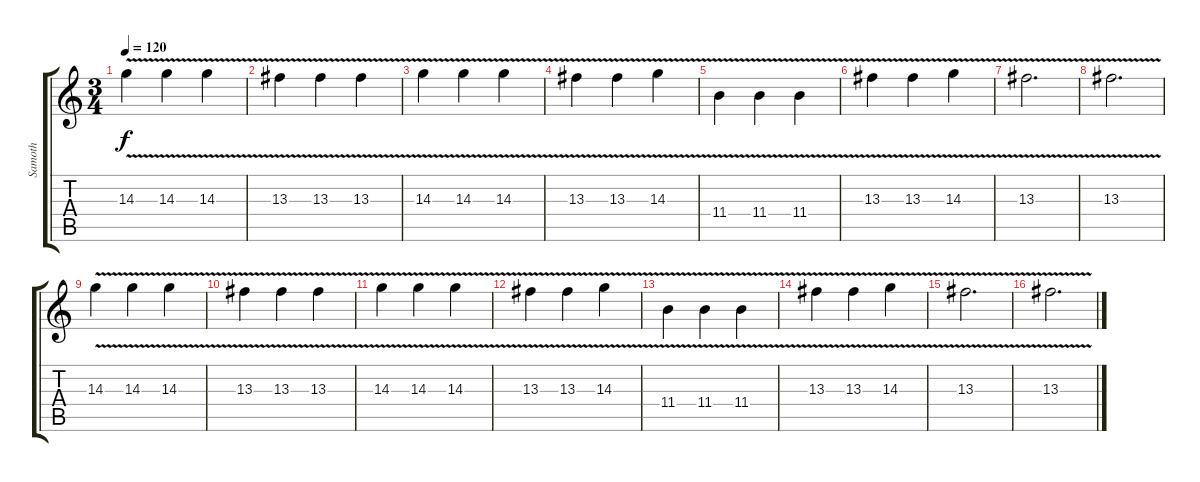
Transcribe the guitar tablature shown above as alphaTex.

\track ("Samoth" "Samoth") {instrument distortionguitar}
\staff {score tabs}
\tuning (D4 A3 F3 C3 G2 C2) {hide}
\ts (3 4)
\tempo 120
\clef g2
\ks c
14.3{v}.4{dy f} 14.3{v}.4 14.3{v}.4 |
13.3{v}.4 13.3{v}.4 13.3{v}.4 |
14.3{v}.4 14.3{v}.4 14.3{v}.4 |
13.3{v}.4 13.3{v}.4 14.3{v}.4 |
11.4{v}.4 11.4{v}.4 11.4{v}.4 |
13.3{v}.4 13.3{v}.4 14.3{v}.4 |
13.3{v}.2{d} |
13.3{v}.2{d} |
14.3{v}.4 14.3{v}.4 14.3{v}.4 |
13.3{v}.4 13.3{v}.4 13.3{v}.4 |
14.3{v}.4 14.3{v}.4 14.3{v}.4 |
13.3{v}.4 13.3{v}.4 14.3{v}.4 |
11.4{v}.4 11.4{v}.4 11.4{v}.4 |
13.3{v}.4 13.3{v}.4 14.3{v}.4 |
13.3{v}.2{d} |
13.3{v}.2{d}
